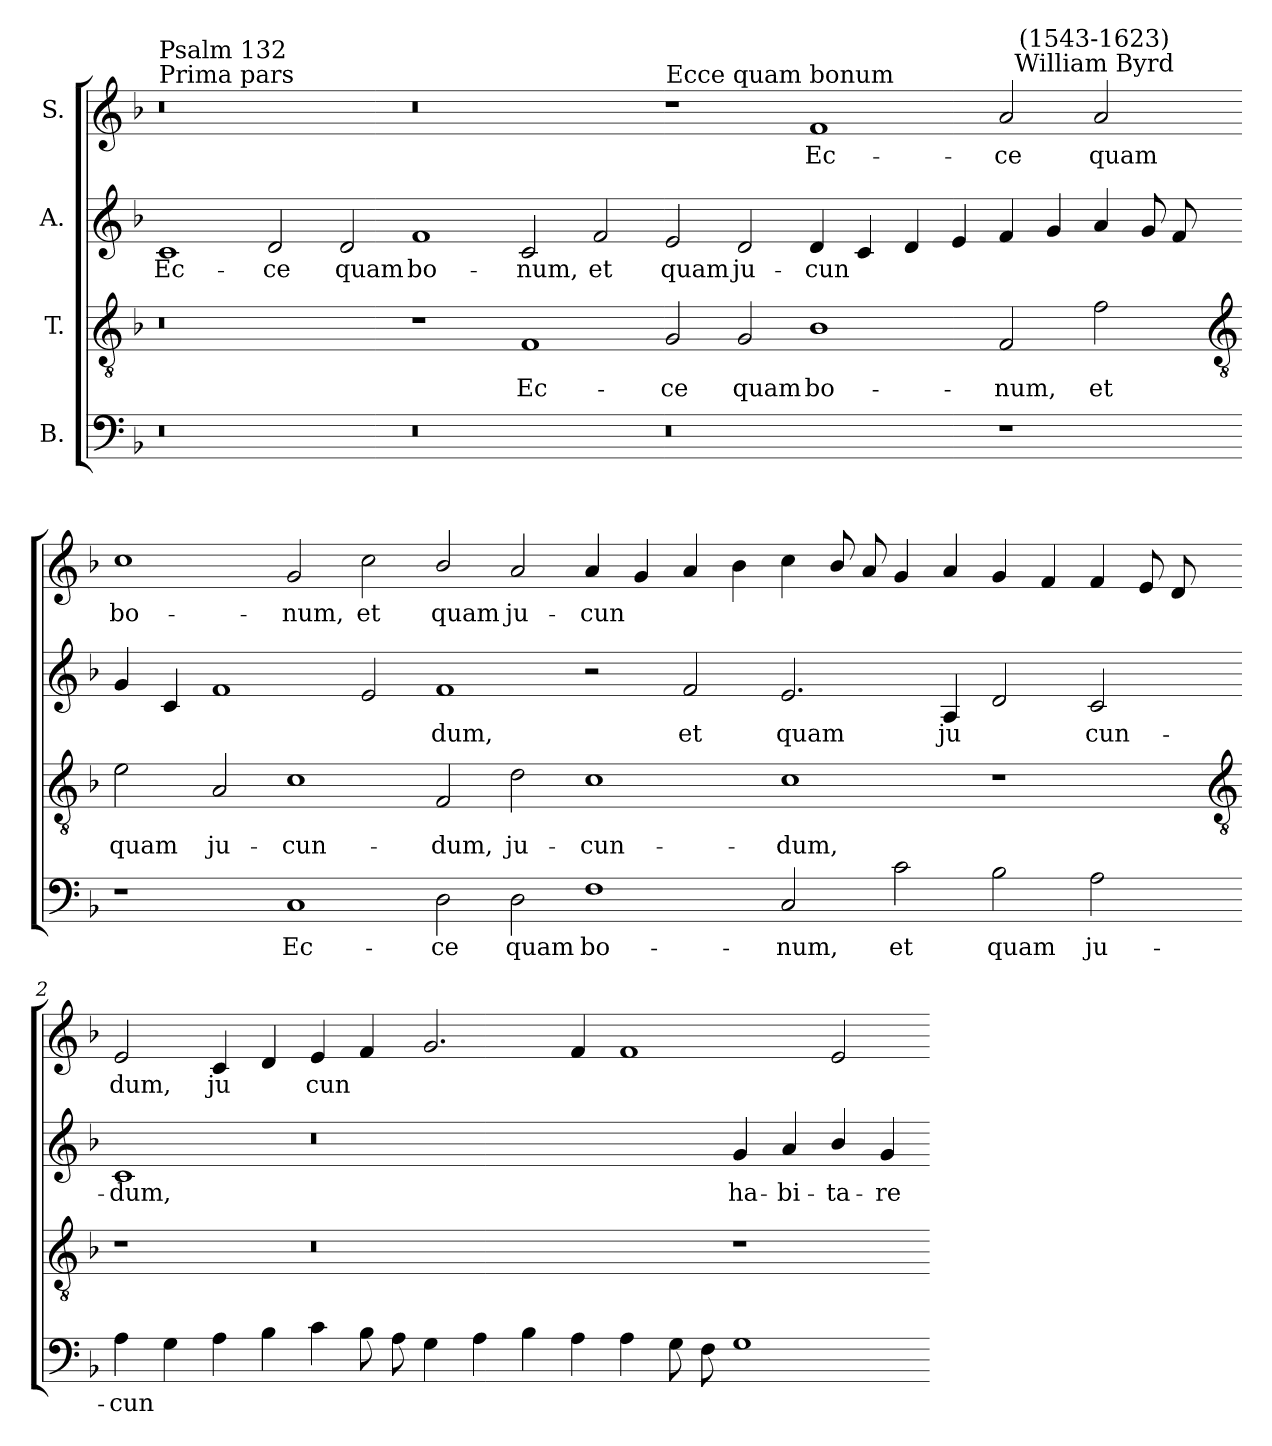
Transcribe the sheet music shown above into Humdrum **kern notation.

**kern	**text	**kern	**text	**kern	**text	**kern	**text
*part4	*part4	*part3	*part3	*part2	*part2	*part1	*part1
*staff4	*staff4	*staff3	*staff3	*staff2	*staff2	*staff1	*staff1
*I"B.	*	*I"T.	*	*I"A.	*	*I"S.	*
*clefF4	*	*clefGv2	*	*clefG2	*	*clefG2	*
*k[b-]	*	*k[b-]	*	*k[b-]	*	*k[b-]	*
*F:	*	*F:	*	*F:	*	*F:	*
=	=	=	=	=	=	=	=
!	!	!	!	!	!	!LO:TX:a:t=Prima pars	!
!	!	!	!	!	!	!LO:TX:a:t=Psalm 132	!
!	!	!	!	!	!LO:LY:b	!	!
0r	.	0r	.	1c	Ec-	0r	.
!	!	!	!	!	!LO:LY:b	!	!
.	.	.	.	2d	-ce	.	.
!	!	!	!	!	!LO:LY:b	!	!
.	.	.	.	2d	quam	.	.
!	!	!	!	!	!LO:LY:b	!	!
0r	.	1r	.	1f	bo-	0r	.
!	!	!	!LO:LY:b	!	!LO:LY:b	!	!
.	.	1F	Ec-	2c	-num,	.	.
!	!	!	!	!	!LO:LY:b	!	!
.	.	.	.	2f	et	.	.
!	!	!	!	!	!	!LO:TX:a:t=Ecce quam bonum	!
!	!	!	!LO:LY:b	!	!LO:LY:b	!	!
0r	.	2G	-ce	2e	quam	1r	.
!	!	!	!LO:LY:b	!	!LO:LY:b	!	!
.	.	2G	quam	2d	ju-	.	.
!	!	!	!LO:LY:b	!	!LO:LY:b	!	!LO:LY:b
.	.	1B-	bo-	4d	-cun	1f	Ec-
.	.	.	.	4c	.	.	.
.	.	.	.	4d	.	.	.
.	.	.	.	4e	.	.	.
!	!	!	!LO:LY:b	!	!	!	!LO:LY:b
1r	.	2F	-num,	4f	.	2a	-ce
.	.	.	.	4g	.	.	.
!	!	!	!	!	!	!LO:TX:a:cj:t=William Byrd	!
!	!	!	!	!	!	!LO:TX:a:cj:t=(1543-1623)	!
!	!	!	!LO:LY:b	!	!	!	!LO:LY:b
.	.	2f	et	4a	.	2a	quam
.	.	.	.	8g	.	.	.
.	.	.	.	8f	.	.	.
!!LO:LB:g=z
=1-	=1-	=1-	=1-	=1-	=1-	=1-	=1-
*	*	*clefGv2	*	*	*	*	*
!	!	!	!LO:LY:b	!	!	!	!LO:LY:b
1r	.	2e	quam	4g	.	1cc	bo-
.	.	.	.	4c	.	.	.
!	!	!	!LO:LY:b	!	!	!	!
.	.	2A	ju-	1f	.	.	.
!	!LO:LY:b	!	!LO:LY:b	!	!	!	!LO:LY:b
1C	Ec-	1c	-cun-	.	.	2g	-num,
!	!	!	!	!	!	!	!LO:LY:b
.	.	.	.	2e	.	2cc	et
!	!LO:LY:b	!	!LO:LY:b	!	!LO:LY:b	!	!LO:LY:b
2D	-ce	2F	-dum,	1f	dum,	2b-/	quam
!	!LO:LY:b	!	!LO:LY:b	!	!	!	!LO:LY:b
2D	quam	2d	ju-	.	.	2a	ju-
!	!LO:LY:b	!	!LO:LY:b	!	!	!	!LO:LY:b
1F	bo-	1c	-cun-	2r	.	4a	-cun
.	.	.	.	.	.	4g	.
!	!	!	!	!	!LO:LY:b	!	!
.	.	.	.	2f	et	4a	.
.	.	.	.	.	.	4b-	.
!	!LO:LY:b	!	!LO:LY:b	!	!LO:LY:b	!	!
2C	-num,	1c	-dum,	2.e	quam	4cc	.
.	.	.	.	.	.	8b-/	.
.	.	.	.	.	.	8a	.
!	!LO:LY:b	!	!	!	!	!	!
2c	et	.	.	.	.	4g	.
!	!	!	!	!	!LO:LY:b	!	!
.	.	.	.	4A	ju	4a	.
!	!LO:LY:b	!	!	!	!	!	!
2B-	quam	1r	.	2d	.	4g	.
.	.	.	.	.	.	4f	.
!	!LO:LY:b	!	!	!	!LO:LY:b	!	!
2A	ju-	.	.	2c	cun-	4f	.
.	.	.	.	.	.	8e	.
.	.	.	.	.	.	8d	.
!!LO:LB:g=z
=2-	=2-	=2-	=2-	=2-	=2-	=2-	=2-
*	*	*clefGv2	*	*	*	*	*
!	!LO:LY:b	!	!	!	!LO:LY:b	!	!LO:LY:b
4A	-cun	1r	.	1c	-dum,	2e	dum,
4G	.	.	.	.	.	.	.
!	!	!	!	!	!	!	!LO:LY:b
4A	.	.	.	.	.	4c	ju
4B-	.	.	.	.	.	4d	.
!	!	!	!	!	!	!	!LO:LY:b
4c	.	0r	.	0r	.	4e	cun
8B-	.	.	.	.	.	4f	.
8A	.	.	.	.	.	.	.
4G	.	.	.	.	.	2.g	.
4A	.	.	.	.	.	.	.
4B-	.	.	.	.	.	.	.
4A	.	.	.	.	.	4f	.
4A	.	.	.	.	.	1f	.
8G	.	.	.	.	.	.	.
8F	.	.	.	.	.	.	.
!	!	!	!	!	!LO:LY:b	!	!
1G	.	1r	.	4g	ha-	.	.
!	!	!	!	!	!LO:LY:b	!	!
.	.	.	.	4a	-bi-	.	.
!	!	!	!	!	!LO:LY:b	!	!
.	.	.	.	4b-/	-ta-	2e	.
!	!	!	!	!	!LO:LY:b	!	!
.	.	.	.	4g	-re	.	.
=-	=-	=-	=-	=-	=-	=-	=-
*-	*-	*-	*-	*-	*-	*-	*-
